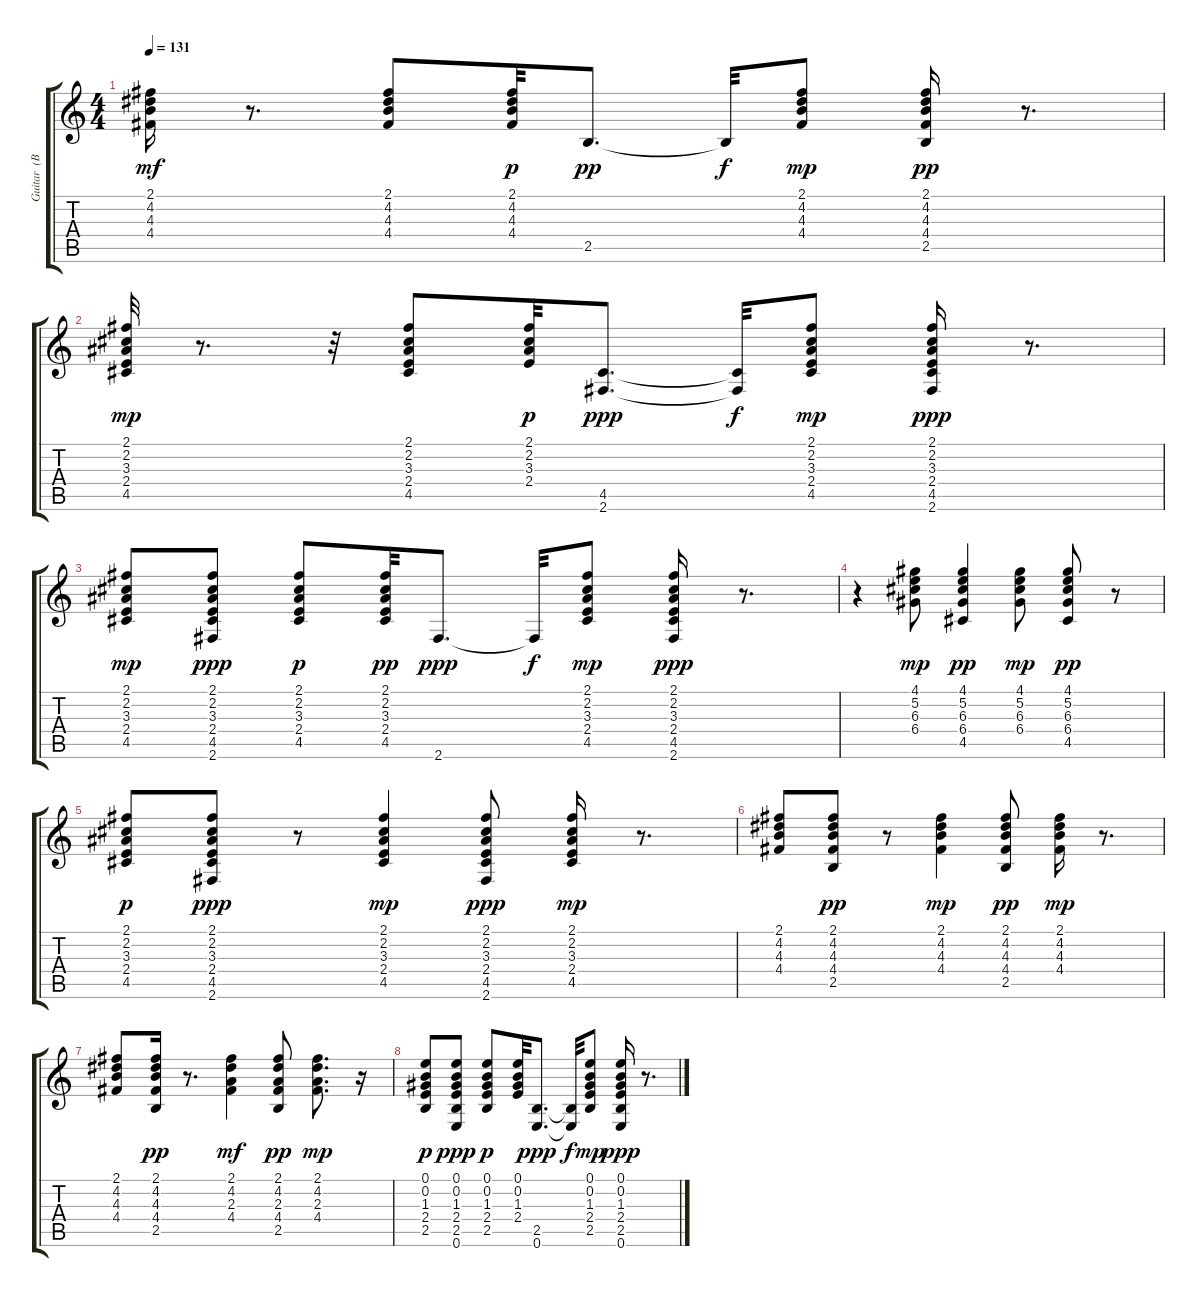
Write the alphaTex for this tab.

\track ("Guitar  (BB)" "Guitar  (B") {mute instrument acousticguitarsteel}
\staff {score tabs}
\tuning (E4 B3 G3 D3 A2 E2) {hide}
\ts (4 4)
\tempo 131
\clef g2
\ks c
(2.1 4.2 4.3 4.4).16{dy mf} r.8{d} (2.1 4.2 4.3 4.4).8 (2.1 4.2 4.3 4.4).32{dy p} 2.5.8{d dy pp} 2.5{t}.32{dy f} (2.1 4.2 4.3 4.4).8{dy mp} (2.1 4.2 4.3 4.4 2.5).16{dy pp} r.8{d} |
(2.1 2.2 3.3 2.4 4.5).32{dy mp} r.8{d} r.32 (2.1 2.2 3.3 2.4 4.5).8 (2.1 2.2 3.3 2.4).32{dy p} (4.5 2.6).8{d dy ppp} (4.5{t} 2.6{t}).32{dy f} (2.1 2.2 3.3 2.4 4.5).8{dy mp} (2.1 2.2 3.3 2.4 4.5 2.6).16{dy ppp} r.8{d} |
(2.1 2.2 3.3 2.4 4.5).8{dy mp} (2.1 2.2 3.3 2.4 4.5 2.6).8{dy ppp} (2.1 2.2 3.3 2.4 4.5).8{dy p} (2.1 2.2 3.3 2.4 4.5).32{dy pp} 2.6.8{d dy ppp} 2.6{t}.32{dy f} (2.1 2.2 3.3 2.4 4.5).8{dy mp} (2.1 2.2 3.3 2.4 4.5 2.6).16{dy ppp} r.8{d} |
r.4 (4.1 5.2 6.3 6.4).8{dy mp} (4.1 5.2 6.3 6.4 4.5).4{dy pp} (4.1 5.2 6.3 6.4).8{dy mp} (4.1 5.2 6.3 6.4 4.5).8{dy pp} r.8 |
(2.1 2.2 3.3 2.4 4.5).8{dy p} (2.1 2.2 3.3 2.4 4.5 2.6).8{dy ppp} r.8 (2.1 2.2 3.3 2.4 4.5).4{dy mp} (2.1 2.2 3.3 2.4 4.5 2.6).8{dy ppp} (2.1 2.2 3.3 2.4 4.5).16{dy mp} r.8{d} |
(2.1 4.2 4.3 4.4).8 (2.1 4.2 4.3 4.4 2.5).8{dy pp} r.8 (2.1 4.2 4.3 4.4).4{dy mp} (2.1 4.2 4.3 4.4 2.5).8{dy pp} (2.1 4.2 4.3 4.4).16{dy mp} r.8{d} |
(2.1 4.2 4.3 4.4).8 (2.1 4.2 4.3 4.4 2.5).16{dy pp} r.8{d} (2.1 4.2 2.3 4.4).4{dy mf} (2.1 4.2 2.3 4.4 2.5).8{dy pp} (2.1 4.2 2.3 4.4).8{d dy mp} r.16 |
(0.1 0.2 1.3 2.4 2.5).8{dy p} (0.1 0.2 1.3 2.4 2.5 0.6).8{dy ppp} (0.1 0.2 1.3 2.4 2.5).8{dy p} (0.1 0.2 1.3 2.4).32 (2.5 0.6).8{d dy ppp} (2.5{t} 0.6{t}).32{dy f} (0.1 0.2 1.3 2.4 2.5).8{dy mp} (0.1 0.2 1.3 2.4 2.5 0.6).16{dy ppp} r.8{d}
